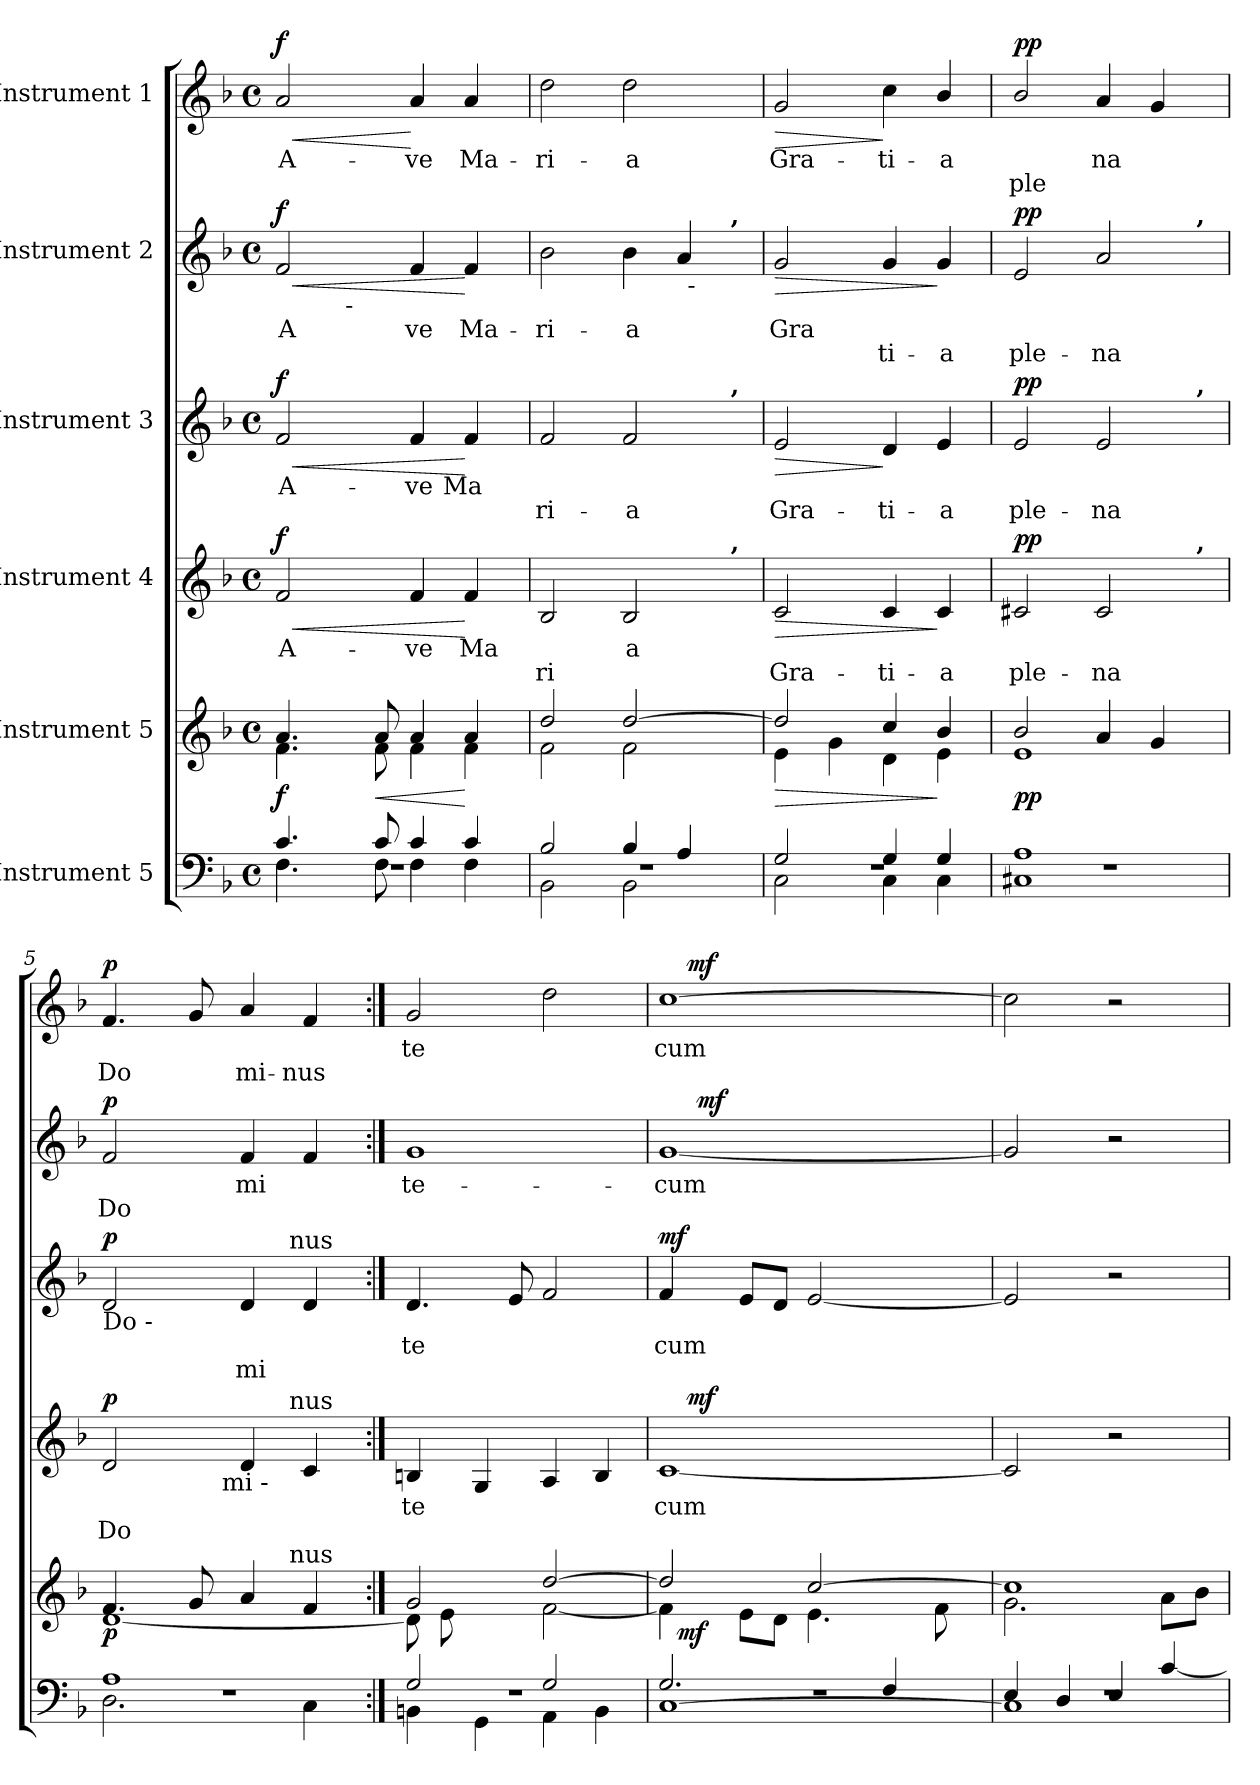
**kern	**kern	**dynam	**kern	**text	**text	**dynam	**kern	**text	**text	**dynam	**kern	**text	**text	**dynam	**kern	**text	**text	**dynam
*part6	*part5	*part5	*part4	*part4	*part4	*part4	*part3	*part3	*part3	*part3	*part2	*part2	*part2	*part2	*part1	*part1	*part1	*part1
*staff6	*staff5	*staff5	*staff4	*staff4	*staff4	*staff4	*staff3	*staff3	*staff3	*staff3	*staff2	*staff2	*staff2	*staff2	*staff1	*staff1	*staff1	*staff1
*I"Instrument 5	*I"Instrument 5	*	*I"Instrument 4	*	*	*	*I"Instrument 3	*	*	*	*I"Instrument 2	*	*	*	*I"Instrument 1	*	*	*
!!LO:PB:g=z
*stria5	*stria5	*	*stria5	*	*	*	*stria5	*	*	*	*stria5	*	*	*	*stria5	*	*	*
*clefF4	*clefG2	*	*clefG2	*	*	*	*clefG2	*	*	*	*clefG2	*	*	*	*clefG2	*	*	*
*k[b-]	*k[b-]	*	*k[b-]	*	*	*	*k[b-]	*	*	*	*k[b-]	*	*	*	*k[b-]	*	*	*
*F:	*F:	*	*F:	*	*	*	*F:	*	*	*	*F:	*	*	*	*F:	*	*	*
*M4/4	*M4/4	*	*M4/4	*	*	*	*M4/4	*	*	*	*M4/4	*	*	*	*M4/4	*	*	*
*met(c)	*met(c)	*	*met(c)	*	*	*	*met(c)	*	*	*	*met(c)	*	*	*	*met(c)	*	*	*
=1	=1	=1	=1	=1	=1	=1	=1	=1	=1	=1	=1	=1	=1	=1	=1	=1	=1	=1
*^	*^	*	*	*	*	*	*	*	*	*	*	*	*	*	*	*	*	*
*	*^	*	*	*	*	*	*	*	*	*	*	*	*	*	*	*	*	*	*	*
!	!	!	!	!	!LO:DY:b	!	!LO:LY:b:cj	!	!LO:HP:b	!	!LO:LY:b:cj	!	!LO:HP:b	!	!LO:LY:b:cj	!	!LO:HP:b	!	!LO:LY:b:cj	!	!LO:HP:b
!	!	!	!	!	!	!	!	!	!LO:DY:n=1:a	!	!	!	!LO:DY:n=1:a	!	!	!	!LO:DY:n=1:a	!	!	!	!LO:DY:n=1:a
*	*	*	*	*	*	*	*	*	*	*	*	*	*	*^	*	*	*	*	*	*	*
1r	4.c/	4.F\	4.a/	4.f\	f	2f/	A-	.	< f	2f/	A-	.	< f	2f/	4ryy	A	.	< f	2a/	A-	.	< f
.	.	.	.	.	.	.	.	.	.	.	.	.	.	.	32ryy	.	.	.	.	.	.	.
!	!	!	!	!	!	!	!	!	!	!	!	!	!	!	!LO:TX:b:t=-	!	!	!	!	!	!	!
.	.	.	.	.	.	.	.	.	.	.	.	.	.	.	2ryy	.	.	.	.	.	.	.
!	!	!	!	!	!LO:HP:b	!	!	!	!	!	!	!	!	!	!	!	!	!	!	!	!	!
.	8c/	8F\	8a/	8f\	<	.	.	.	.	.	.	.	.	.	.	.	.	.	.	.	.	.
!	!	!	!	!	!	!	!LO:LY:b:cj	!	!	!	!LO:LY:b:cj	!	!	!	!	!LO:LY:b:cj	!	!	!	!LO:LY:b:cj	!	!
.	4c/	4F\	4a/	4f\	.	4f/	-ve	.	.	4f/	-ve	.	.	4f/	.	ve	.	.	4a/	-ve	.	[
!	!	!	!	!	!	!	!LO:LY:b:cj	!	!	!	!LO:LY:b:cj	!	!	!	!	!LO:LY:b:cj	!	!	!	!LO:LY:b:cj	!	!
.	4c/	4F\	4a/	4f\	[	4f/	Ma-	.	[	4f/	Ma-	.	[	4f/	.	Ma-	.	[	4a/	Ma-	.	.
.	.	.	.	.	.	.	.	.	.	.	.	.	.	.	8..ryy	.	.	.	.	.	.	.
=2	=2	=2	=2	=2	=2	=2	=2	=2	=2	=2	=2	=2	=2	=2	=2	=2	=2	=2	=2	=2	=2	=2
!	!	!	!	!	!	!	!LO:LY:b:cj	!LO:LY:b:cj	!	!	!LO:LY:b:cj	!LO:LY:b:cj	!	!	!	!LO:LY:b:cj	!	!	!	!LO:LY:b:cj	!	!
*	*	*	*	*	*	*^	*	*	*	*^	*	*	*	*	*^	*	*	*	*	*	*	*
1r	2B-/	2BB-\	2dd/	2f\	.	2B-/	2ryy	--	-ri-	.	2f/	2ryy	--	-ri-	.	2b-\	2ryy	2ryy	-ri-	.	.	2dd\	-ri-	.	.
!	!	!	!	!	!	!	!	!LO:LY:b:cj	!LO:LY:b:cj	!	!	!	!LO:LY:b:cj	!LO:LY:b:cj	!	!	!	!	!LO:LY:b:cj	!	!	!	!LO:LY:b:cj	!	!
.	4B-/	2BB-\	[>2dd/	2f\	.	2B-/	4ryy	-a	-	.	2f/	4ryy	--	-a	.	4b-\	4ryy	4ryy	-a	.	.	2dd\	-a	.	.
!	!	!	!	!	!	!	!	!	!	!	!	!	!	!	!	!	!	!	!LO:LY:b:cj	!	!	!	!	!	!
.	4A/	.	.	.	.	.	8ryy	.	.	.	.	8ryy	.	.	.	4a/	64ryy	8ryy	.	.	.	.	.	.	.
!	!	!	!	!	!	!	!	!	!	!	!	!	!	!	!	!	!LO:TX:b:t=-	!	!	!	!	!	!	!	!
.	.	.	.	.	.	.	.	.	.	.	.	.	.	.	.	.	8...ryy	.	.	.	.	.	.	.	.
.	.	.	.	.	.	.	64ryy	.	.	.	.	64ryy	.	.	.	.	.	64ryy	.	.	.	.	.	.	.
!	!	!	!	!	!	!	!	!	!	!	!	!	!	!	!	!	!	!LO:TX:a:B:t=,	!	!	!	!	!	!	!
!	!	!	!	!	!	!	!	!	!	!	!	!LO:TX:a:B:t=,	!	!	!	!	!	!	!	!	!	!	!	!	!
!	!	!	!	!	!	!	!LO:TX:a:B:t=,	!	!	!	!	!	!	!	!	!	!	!	!	!	!	!	!	!	!
.	.	.	.	.	.	.	16..ryy	.	.	.	.	16..ryy	.	.	.	.	.	16..ryy	.	.	.	.	.	.	.
=3!	=3!	=3!	=3!	=3!	=3!	=3!	=3!	=3!	=3!	=3!	=3!	=3!	=3!	=3!	=3!	=3!	=3!	=3!	=3!	=3!	=3!	=3!	=3!	=3!	=3!
!	!	!	!	!	!LO:HP:b	!	!	!LO:LY:b:cj	!LO:LY:b:cj	!LO:HP:b	!	!	!LO:LY:b:cj	!LO:LY:b:cj	!LO:HP:b	!	!	!	!LO:LY:b:cj	!LO:LY:b:cj	!LO:HP:b	!	!LO:LY:b:cj	!	!LO:HP:b
*	*	*	*	*	*	*v	*v	*	*	*	*	*	*	*	*	*v	*v	*v	*	*	*	*	*	*	*
*	*	*	*	*	*	*	*	*	*	*v	*v	*	*	*	*	*	*	*	*	*	*	*
1r	2G/	2C\	2dd/]	4e\	>	2c/	-	Gra-	>	2e/	-	-Gra-	>	2g/	Gra-	--	>	2g/	Gra-	.	>
.	.	.	.	4g\	.	.	.	.	.	.	.	.	.	.	.	.	.	.	.	.	.
!	!	!	!	!	!	!	!LO:LY:b:cj	!LO:LY:b:cj	!	!	!LO:LY:b:cj	!LO:LY:b:cj	!	!	!LO:LY:b:cj	!LO:LY:b:cj	!	!	!LO:LY:b:cj	!	!
.	4G/	4C\	4cc/	4d\	.	4c/	-	ti-	.	4d/	--	-ti-	]	4g/	--	-ti-	.	4cc\	-ti-	.	]
!	!	!	!	!	!	!	!LO:LY:b:cj	!LO:LY:b:cj	!	!	!LO:LY:b:cj	!LO:LY:b:cj	!	!	!LO:LY:b:cj	!LO:LY:b:cj	!	!	!LO:LY:b:cj	!	!
.	4G/	4C\	4b-/	4e\	]	4c/	-	a	]	4e/	--	-a	.	4g/	--	-a	]	4b-/	-a	.	.
=4!	=4!	=4!	=4!	=4!	=4!	=4!	=4!	=4!	=4!	=4!	=4!	=4!	=4!	=4!	=4!	=4!	=4!	=4!	=4!	=4!	=4!
!	!	!	!	!	!LO:DY:b	!	!LO:LY:b:cj	!LO:LY:b:cj	!LO:DY:a	!	!LO:LY:b:cj	!LO:LY:b:cj	!LO:DY:a	!	!LO:LY:b:cj	!LO:LY:b:cj	!LO:DY:a	!	!LO:LY:b:cj	!LO:LY:b:cj	!LO:DY:a
*	*v	*v	*	*	*	*^	*	*	*	*^	*	*	*	*^	*	*	*	*	*	*	*
1r	1A 1C#X	2b-/	1e	pp	2c#X/	2ryy	.	ple-	pp	2e/	2ryy	-	-ple-	pp	2e/	2ryy	-	-ple-	pp	2b-/	-	-ple-	pp
!	!	!	!	!	!	!	!LO:LY:b:cj	!LO:LY:b:cj	!	!	!	!LO:LY:b:cj	!LO:LY:b:cj	!	!	!	!LO:LY:b:cj	!LO:LY:b:cj	!	!	!LO:LY:b:cj	!LO:LY:b:cj	!
.	.	4a/	.	.	2c#/	4ryy	-	na	.	2e/	4ryy	--	-na	.	2a/	4ryy	--	-na	.	4a/	-na-	--	.
!	!	!	!	!	!	!	!	!	!	!	!	!	!	!	!	!	!	!	!	!	!LO:LY:b:cj	!LO:LY:b:cj	!
.	.	4g/	.	.	.	8ryy	.	.	.	.	8ryy	.	.	.	.	8ryy	.	.	.	4g/	--	--	.
.	.	.	.	.	.	64ryy	.	.	.	.	64ryy	.	.	.	.	64ryy	.	.	.	.	.	.	.
!	!	!	!	!	!	!	!	!	!	!	!	!	!	!	!	!LO:TX:a:B:t=,	!	!	!	!	!	!	!
!	!	!	!	!	!	!	!	!	!	!	!LO:TX:a:B:t=,	!	!	!	!	!	!	!	!	!	!	!	!
!	!	!	!	!	!	!LO:TX:a:B:t=,	!	!	!	!	!	!	!	!	!	!	!	!	!	!	!	!	!
.	.	.	.	.	.	16..ryy	.	.	.	.	16..ryy	.	.	.	.	16..ryy	.	.	.	.	.	.	.
=5!	=5!	=5!	=5!	=5!	=5!	=5!	=5!	=5!	=5!	=5!	=5!	=5!	=5!	=5!	=5!	=5!	=5!	=5!	=5!	=5!	=5!	=5!	=5!
*	*^	*	*	*	*	*	*	*	*	*	*	*	*	*	*	*	*	*	*	*	*	*	*
!	!	!	!	!	!	!	!	!	!	!	!LO:TX:b:t=Do -	!	!	!	!	!	!	!	!	!	!	!	!	!
!	!	!	!	!	!LO:DY:b	!	!	!LO:LY:b:cj	!LO:LY:b:cj	!LO:DY:a	!	!	!LO:LY:b:cj	!LO:LY:b:cj	!LO:DY:a	!	!	!LO:LY:b:cj	!LO:LY:b:cj	!LO:DY:a	!	!LO:LY:b:cj	!LO:LY:b:cj	!LO:DY:a
*	*	*	*	*^	*	*	*^	*	*	*	*	*	*	*	*	*v	*v	*	*	*	*	*	*	*
1r	1A	2.D\	4.f/	[<1d	2ryy	p	2d/	4ryy	2ryy	.	Do-	p	2d/	2ryy	-	-	p	2f/	-	-Do-	p	4.f>/	--	-Do-	p
.	.	.	.	.	.	.	.	8ryy	.	.	.	.	.	.	.	.	.	.	.	.	.	.	.	.	.
!	!	!	!	!	!	!	!	!	!	!	!	!	!	!	!	!	!	!	!	!	!	!	!LO:LY:b:cj	!LO:LY:b:cj	!
.	.	.	8g/	.	.	.	.	16ryy	.	.	.	.	.	.	.	.	.	.	.	.	.	8g/	--	--	.
.	.	.	.	.	.	.	.	64ryy	.	.	.	.	.	.	.	.	.	.	.	.	.	.	.	.	.
!	!	!	!	!	!	!	!	!LO:TX:b:t=mi -	!	!	!	!	!	!	!	!	!	!	!	!	!	!	!	!	!
.	.	.	.	.	.	.	.	2ryy	.	.	.	.	.	.	.	.	.	.	.	.	.	.	.	.	.
!	!	!	!	!	!	!	!	!	!	!LO:LY:b:cj	!LO:LY:b:cj	!	!	!	!LO:LY:b:cj	!LO:LY:b:cj	!	!	!LO:LY:b:cj	!LO:LY:b:cj	!	!	!LO:LY:b:cj	!LO:LY:b:cj	!
.	.	.	4a/	.	8..ryy	.	4d/	.	8..ryy	-	-	.	4d/	8..ryy	-	-mi-	.	4f/	-mi-	--	.	4a/	--	-mi-	.
!	!	!	!	!	!	!	!	!	!	!	!	!	!	!LO:TX:a:t=nus	!	!	!	!	!	!	!	!	!	!	!
!	!	!	!	!	!	!	!	!	!LO:TX:a:t=nus	!	!	!	!	!	!	!	!	!	!	!	!	!	!	!	!
!	!	!	!	!	!LO:TX:a:t=nus	!	!	!	!	!	!	!	!	!	!	!	!	!	!	!	!	!	!	!	!
.	.	.	.	.	4ryy	.	.	.	4ryy	.	.	.	.	4ryy	.	.	.	.	.	.	.	.	.	.	.
!	!	!	!	!	!	!	!	!	!	!LO:LY:b:cj	!LO:LY:b:cj	!	!	!	!LO:LY:b:cj	!LO:LY:b:cj	!	!	!LO:LY:b:cj	!LO:LY:b:cj	!	!	!LO:LY:b:cj	!LO:LY:b:cj	!
.	.	4C\	4f/	.	.	.	4c/	.	.	-	-	.	4d/	.	--	--	.	4f/	--	--	.	4f/	--	-nus	.
.	.	.	.	.	.	.	.	32.ryy	.	.	.	.	.	.	.	.	.	.	.	.	.	.	.	.	.
.	.	.	.	.	32ryy	.	.	.	32ryy	.	.	.	.	32ryy	.	.	.	.	.	.	.	.	.	.	.
!!LO:LB:g=z
=6:|!	=6:|!	=6:|!	=6:|!	=6:|!	=6:|!	=6:|!	=6:|!	=6:|!	=6:|!	=6:|!	=6:|!	=6:|!	=6:|!	=6:|!	=6:|!	=6:|!	=6:|!	=6:|!	=6:|!	=6:|!	=6:|!	=6:|!	=6:|!	=6:|!	=6:|!
!	!	!	!	!	!	!	!	!	!	!LO:LY:b:cj	!	!	!	!	!LO:LY:b:cj	!	!	!	!LO:LY:b:cj	!	!	!	!LO:LY:b:cj	!	!
*	*	*	*	*v	*v	*	*	*	*	*	*	*	*v	*v	*	*	*	*	*	*	*	*	*	*	*
*	*	*	*	*	*	*v	*v	*v	*	*	*	*	*	*	*	*	*	*	*	*	*	*	*
1r	2G/	4BBn\	2g/	8d\]	.	4Bn/	-te-	.	.	4.d/	-te-	.	.	1g	-te-	.	.	2g/	te-	.	.
.	.	.	.	8e\	.	.	.	.	.	.	.	.	.	.	.	.	.	.	.	.	.
!	!	!	!	!	!	!	!LO:LY:b:cj	!	!	!	!	!	!	!	!	!	!	!	!	!	!
.	.	4GG\	.	4ryy	.	4G/	--	.	.	.	.	.	.	.	.	.	.	.	.	.	.
!	!	!	!	!	!	!	!	!	!	!	!LO:LY:b:cj	!	!	!	!	!	!	!	!	!	!
.	.	.	.	.	.	.	.	.	.	8e/	--	.	.	.	.	.	.	.	.	.	.
!	!	!	!	!	!	!	!LO:LY:b:cj	!	!	!	!LO:LY:b:cj	!	!	!	!	!	!	!	!LO:LY:b:cj	!	!
.	2G/	4AA\	[>2dd/	[<2f\	.	4A/	--	.	.	2f/	--	.	.	.	.	.	.	2dd\	--	.	.
!	!	!	!	!	!	!	!LO:LY:b:cj	!	!	!	!	!	!	!	!	!	!	!	!	!	!
.	.	4BB\	.	.	.	4B/	--	.	.	.	.	.	.	.	.	.	.	.	.	.	.
=7	=7	=7	=7	=7	=7	=7	=7	=7	=7	=7	=7	=7	=7	=7	=7	=7	=7	=7	=7	=7	=7
!	!	!	!	!	!	!	!LO:LY:b:cj	!	!	!	!LO:LY:b:cj	!	!LO:DY:a	!	!LO:LY:b:cj	!	!	!	!LO:LY:b:cj	!	!
*	*	*	*	*^	*	*^	*	*	*	*	*	*	*	*^	*	*	*	*^	*	*	*
1r	2.G/	[<1C	2dd/]	4f\]	32.ryy	.	[>1c	16ryy	-cum	.	.	4f/	-cum-	.	mf	[>1g	16ryy	-cum	.	.	[>1cc	16ryy	-cum	.	.
!	!	!	!	!	!	!LO:DY:b	!	!	!	!	!	!	!	!	!	!	!	!	!	!	!	!	!	!	!
.	.	.	.	.	2ryy	mf	.	.	.	.	.	.	.	.	.	.	.	.	.	.	.	.	.	.	.
!	!	!	!	!	!	!	!	!	!	!	!LO:DY:a	!	!	!	!	!	!	!	!	!	!	!	!	!	!LO:DY:a
.	.	.	.	.	.	.	.	2...ryy	.	.	mf	.	.	.	.	.	64ryy	.	.	.	.	2...ryy	.	.	mf
!	!	!	!	!	!	!	!	!	!	!	!	!	!	!	!	!	!	!	!	!LO:DY:a	!	!	!	!	!
.	.	.	.	.	.	.	.	.	.	.	.	.	.	.	.	.	2ryy	.	.	mf	.	.	.	.	.
!	!	!	!	!	!	!	!	!	!	!	!	!	!LO:LY:b:cj	!	!	!	!	!	!	!	!	!	!	!	!
.	.	.	.	8e\L	.	.	.	.	.	.	.	8e/L	--	.	.	.	.	.	.	.	.	.	.	.	.
!	!	!	!	!	!	!	!	!	!	!	!	!	!LO:LY:b:cj	!	!	!	!	!	!	!	!	!	!	!	!
.	.	.	.	8d\J	.	.	.	.	.	.	.	8d/J	--	.	.	.	.	.	.	.	.	.	.	.	.
!	!	!	!	!	!	!	!	!	!	!	!	!	!LO:LY:b:cj	!	!	!	!	!	!	!	!	!	!	!	!
.	.	.	[>2cc/	4.e\	.	.	.	.	.	.	.	[<2e/	--	.	.	.	.	.	.	.	.	.	.	.	.
.	.	.	.	.	4ryy	.	.	.	.	.	.	.	.	.	.	.	.	.	.	.	.	.	.	.	.
.	.	.	.	.	.	.	.	.	.	.	.	.	.	.	.	.	4ryy	.	.	.	.	.	.	.	.
.	4F/	.	.	.	.	.	.	.	.	.	.	.	.	.	.	.	.	.	.	.	.	.	.	.	.
.	.	.	.	.	8ryy	.	.	.	.	.	.	.	.	.	.	.	.	.	.	.	.	.	.	.	.
.	.	.	.	.	.	.	.	.	.	.	.	.	.	.	.	.	8ryy	.	.	.	.	.	.	.	.
.	.	.	.	8f\	.	.	.	.	.	.	.	.	.	.	.	.	.	.	.	.	.	.	.	.	.
.	.	.	.	.	16ryy	.	.	.	.	.	.	.	.	.	.	.	.	.	.	.	.	.	.	.	.
.	.	.	.	.	.	.	.	.	.	.	.	.	.	.	.	.	32.ryy	.	.	.	.	.	.	.	.
.	.	.	.	.	64ryy	.	.	.	.	.	.	.	.	.	.	.	.	.	.	.	.	.	.	.	.
=8!	=8!	=8!	=8!	=8!	=8!	=8!	=8!	=8!	=8!	=8!	=8!	=8!	=8!	=8!	=8!	=8!	=8!	=8!	=8!	=8!	=8!	=8!	=8!	=8!	=8!
!	!	!	!	!	!	!	!	!	!LO:LY:b:cj	!	!	!	!LO:LY:b:cj	!	!	!	!	!LO:LY:b:cj	!	!	!	!	!LO:LY:b:cj	!	!
*	*	*	*	*v	*v	*	*	*	*	*	*	*	*	*	*	*v	*v	*	*	*	*v	*v	*	*	*
*	*	*	*	*	*	*v	*v	*	*	*	*	*	*	*	*	*	*	*	*	*	*	*
1r	4E/	1C]	1cc]	2.g\	.	2c/]	.	.	.	2e/]	--	.	.	2g/]	.	.	.	2cc\]	.	.	.
.	4D/	.	.	.	.	.	.	.	.	.	.	.	.	.	.	.	.	.	.	.	.
.	4E/	.	.	.	.	2r	.	.	.	2r	.	.	.	2r	.	.	.	2r	.	.	.
.	[>4c/	.	.	8a\L	.	.	.	.	.	.	.	.	.	.	.	.	.	.	.	.	.
.	.	.	.	8b-\J	.	.	.	.	.	.	.	.	.	.	.	.	.	.	.	.	.
*v	*v	*v	*	*	*	*	*	*	*	*	*	*	*	*	*	*	*	*	*	*	*
*	*v	*v	*	*	*	*	*	*	*	*	*	*	*	*	*	*	*	*	*
=!	=!	=!	=!	=!	=!	=!	=!	=!	=!	=!	=!	=!	=!	=!	=!	=!	=!	=!
*-	*-	*-	*-	*-	*-	*-	*-	*-	*-	*-	*-	*-	*-	*-	*-	*-	*-	*-
